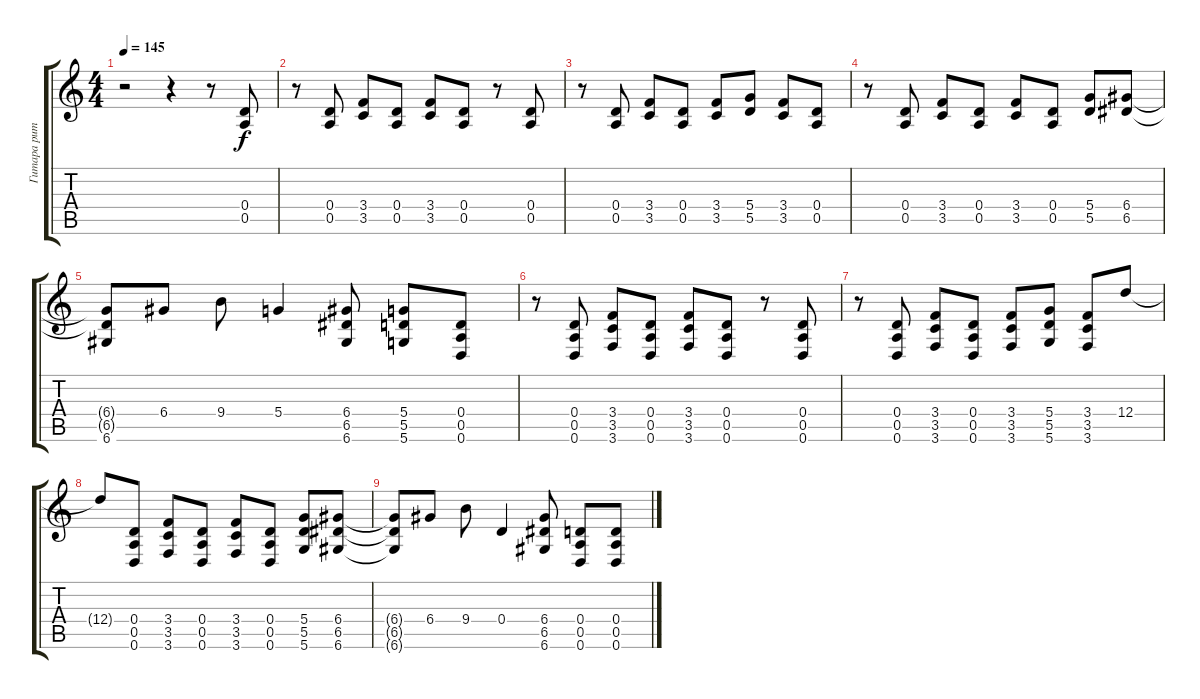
\track ("Гитара ритм" "Гитара рит") {instrument overdrivenguitar}
\staff {score tabs}
\tuning (E4 B3 G3 D3 A2 D2) {hide}
\ts (4 4)
\tempo 145
\clef g2
\ks c
r.2{dy f} r.4 r.8 (0.4 0.5).8 |
r.8 (0.4 0.5).8 (3.4 3.5).8 (0.4 0.5).8 (3.4 3.5).8 (0.4 0.5).8 r.8 (0.4 0.5).8 |
r.8 (0.4 0.5).8 (3.4 3.5).8 (0.4 0.5).8 (3.4 3.5).8 (5.4 5.5).8 (3.4 3.5).8 (0.4 0.5).8 |
r.8 (0.4 0.5).8 (3.4 3.5).8 (0.4 0.5).8 (3.4 3.5).8 (0.4 0.5).8 (5.4 5.5).8 (6.4 6.5).8 |
(6.4{t} 6.5{t} 6.6).8 6.4.8 9.4.8 5.4.4 (6.4 6.5 6.6).8 (5.4 5.5 5.6).8 (0.4 0.5 0.6).8 |
r.8 (0.4 0.5 0.6).8 (3.4 3.5 3.6).8 (0.4 0.5 0.6).8 (3.4 3.5 3.6).8 (0.4 0.5 0.6).8 r.8 (0.4 0.5 0.6).8 |
r.8 (0.4 0.5 0.6).8 (3.4 3.5 3.6).8 (0.4 0.5 0.6).8 (3.4 3.5 3.6).8 (5.4 5.5 5.6).8 (3.4 3.5 3.6).8 12.4.8 |
12.4{t}.8 (0.4 0.5 0.6).8 (3.4 3.5 3.6).8 (0.4 0.5 0.6).8 (3.4 3.5 3.6).8 (0.4 0.5 0.6).8 (5.4 5.5 5.6).8 (6.4 6.5 6.6).8 |
(6.4{t} 6.5{t} 6.6{t}).8 6.4.8 9.4.8 0.4.4 (6.4 6.5 6.6).8 (0.4 0.5 0.6).8 (0.4 0.5 0.6).8
